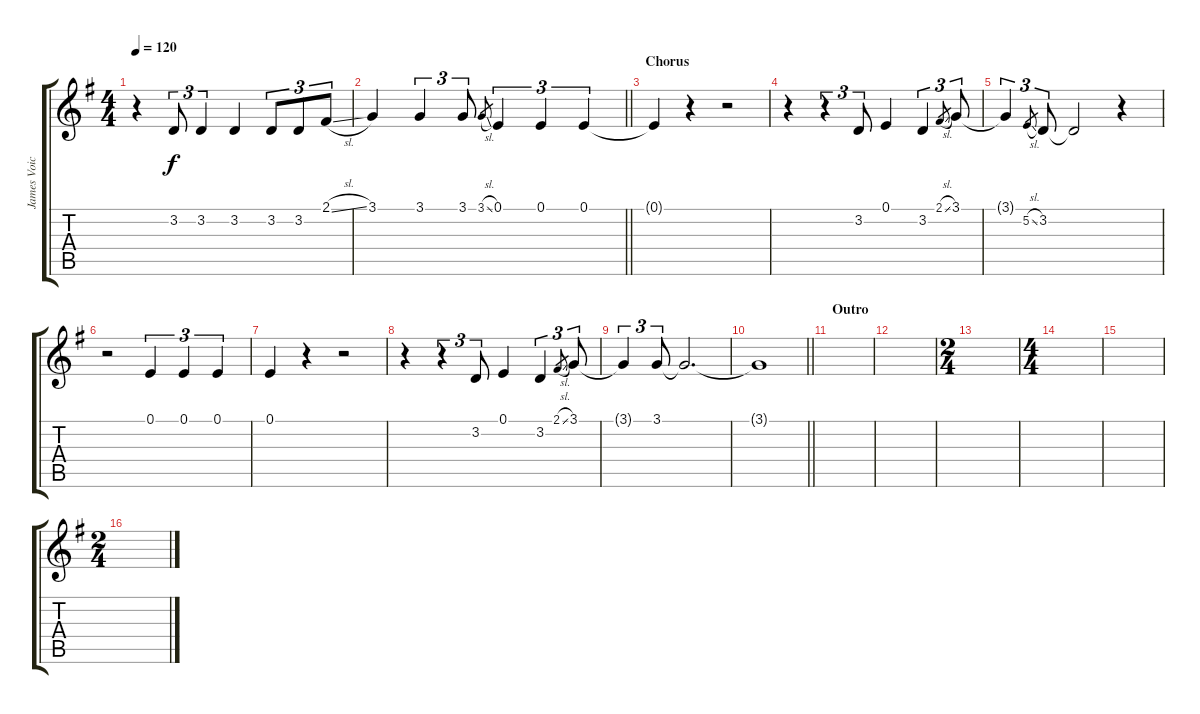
\track ("James Voice" "James Voic") {instrument cello}
\staff {score tabs}
\tuning (E4 B3 G3 D3 A2 E2) {hide}
\ts (4 4)
\tempo 120
\clef g2
\ks g
r.4{dy f} 3.2.8{tu (3 2)} 3.2.4{tu (3 2)} 3.2.4 3.2.8{tu (3 2)} 3.2.8{tu (3 2)} 2.1{sl}.8{tu (3 2)} |
\barLineRight lightlight
3.1.4 3.1.4{tu (3 2)} 3.1.8{tu (3 2)} 3.1{sl}.8{gr} 0.1.4{tu (3 2)} 0.1.4{tu (3 2)} 0.1.4{tu (3 2)} |
\section ("" "Chorus")
0.1{t}.4 r.4 r.2 |
r.4 r.4{tu (3 2)} 3.2.8{tu (3 2)} 0.1.4 3.2.4{tu (3 2)} 2.1{sl}.8{gr} 3.1.8{tu (3 2)} |
3.1{t}.4{tu (3 2)} 5.2{sl}.8{gr} 3.2.8{tu (3 2)} 3.2{t}.2 r.4 |
r.2 0.1.4{tu (3 2)} 0.1.4{tu (3 2)} 0.1.4{tu (3 2)} |
0.1.4 r.4 r.2 |
r.4 r.4{tu (3 2)} 3.2.8{tu (3 2)} 0.1.4 3.2.4{tu (3 2)} 2.1{sl}.8{gr} 3.1.8{tu (3 2)} |
3.1{t}.4{tu (3 2)} 3.1.8{tu (3 2)} 3.1{t}.2{d} |
\barLineRight lightlight
3.1{t}.1 |
\section ("" "Outro")
|
|
\ts (2 4)
|
\ts (4 4)
|
|
\ts (2 4)
